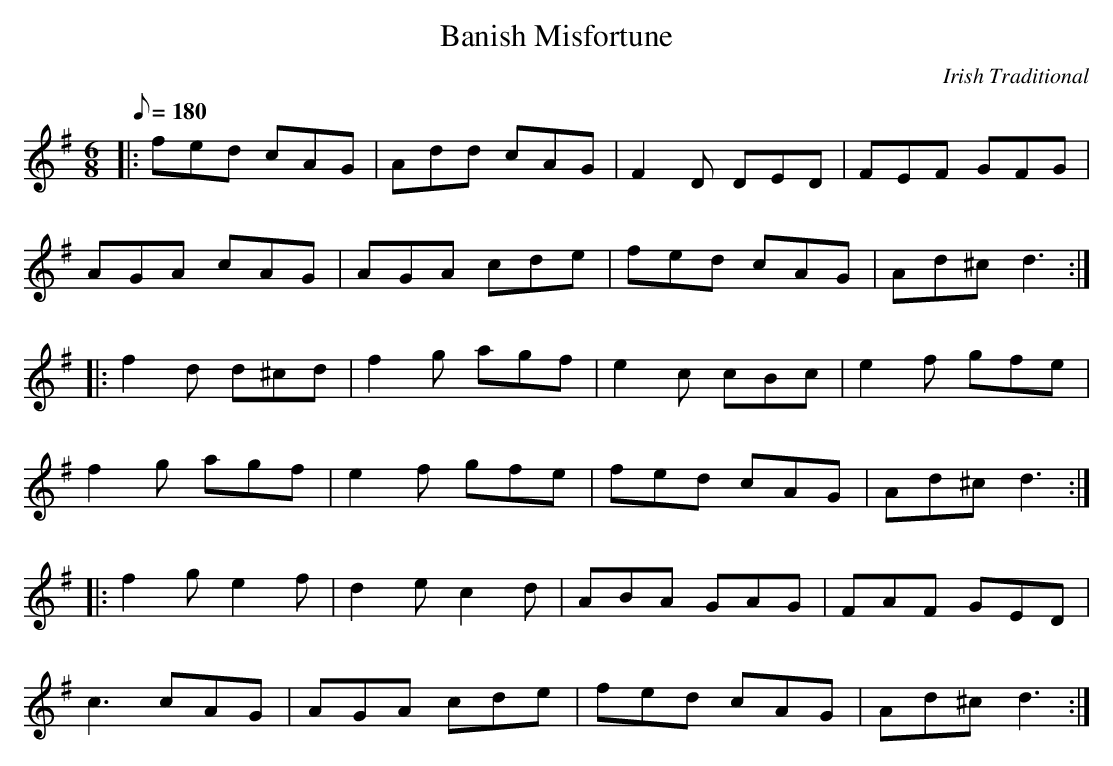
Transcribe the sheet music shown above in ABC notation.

X:1
T: Banish Misfortune
C: Irish Traditional
M: 6/8
Q: 1/8 = 180
L: 1/8
K: D mixolydian treble
|:  fed cAG  | Add cAG   | F2 D DED | FEF GFG  |
    AGA cAG  | AGA cde   | fed cAG  | Ad^c d3 :|
|: f2 d d^cd | f2 g agf  | e2 c cBc | e2 f gfe |
   f2 g agf  | e2 f gfe  | fed cAG  | Ad^c d3 :|
|: f2 g e2 f | d2 e c2 d | ABA GAG  | FAF GED  |
   c3 cAG    | AGA cde   | fed cAG  | Ad^c d3 :|
